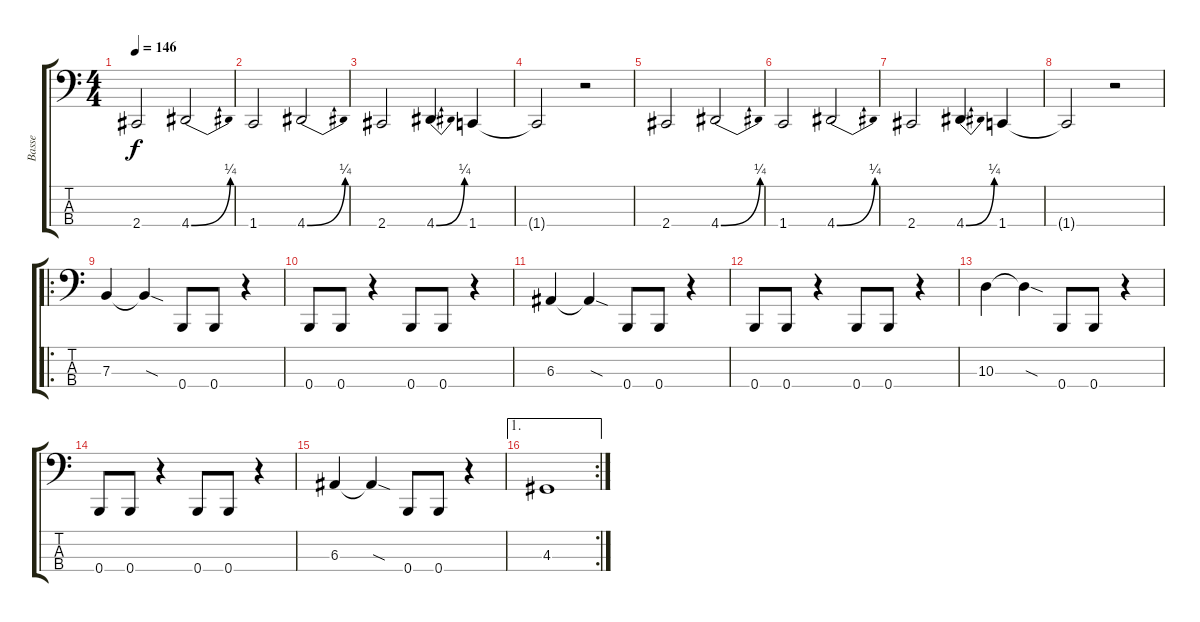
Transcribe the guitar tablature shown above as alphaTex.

\track ("Basse" "Basse") {instrument electricbassfinger}
\staff {score tabs}
\tuning (D2 A1 E1 B0) {hide}
\ts (4 4)
\tempo 146
\clef f4
\ks c
2.4.2{dy f} 4.4{be (bend 0 0 60 1)}.2 |
1.4.2 4.4{be (bend 0 0 60 1)}.2 |
2.4.2 4.4{be (bend 0 0 60 1)}.4 1.4.4 |
1.4{t}.2 r.2 |
2.4.2 4.4{be (bend 0 0 60 1)}.2 |
1.4.2 4.4{be (bend 0 0 60 1)}.2 |
2.4.2 4.4{be (bend 0 0 60 1)}.4 1.4.4 |
1.4{t}.2 r.2 |
\ro
7.3.4 7.3{sod t}.4 0.4.8 0.4.8 r.4 |
0.4.8 0.4.8 r.4 0.4.8 0.4.8 r.4 |
6.3.4 6.3{sod t}.4 0.4.8 0.4.8 r.4 |
0.4.8 0.4.8 r.4 0.4.8 0.4.8 r.4 |
10.3.4 10.3{sod t}.4 0.4.8 0.4.8 r.4 |
0.4.8 0.4.8 r.4 0.4.8 0.4.8 r.4 |
6.3.4 6.3{sod t}.4 0.4.8 0.4.8 r.4 |
\ae 1
\rc 2
4.3.1
